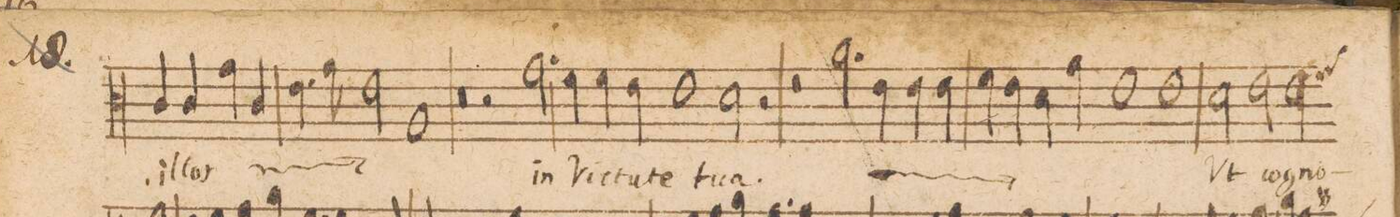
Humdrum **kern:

**kern	**text
*I"[CANTVS.]	*
*clefC3	*
*k[]	*
*met(C|)	*
*M2/1	*
4c/	il-
4c/	-los
*	*ij
4g\	et
4c/	diſ-
=26-	=26-
4.e\	-pe[r]-
8g\	-[ge]
2e\	il-
1A/	-los
*	*Xij
=27-	=27-
0r	.
=28-	=28-
2r	.
2.g\	in
4f\	Vir-
4f\	-tu-
4e\	-te
=29-	=29-
1e\	tu-
2d\	-a.
2r	.
=30-	=30-
2r	.
*	*ij
2.a\	in
4e\	Vir-
4e\	-tu-
4e\	-te
=31-	=31-
4f\	tu-
4e\	-a.
*	*Xij
4d\	.
4g\	.
1e\	.
=32-	=32-
1e\	.
2d\	Vt
2e\	co-
=33-	=33-
*custos:f	*
2e\	-gno-
*-	*-
